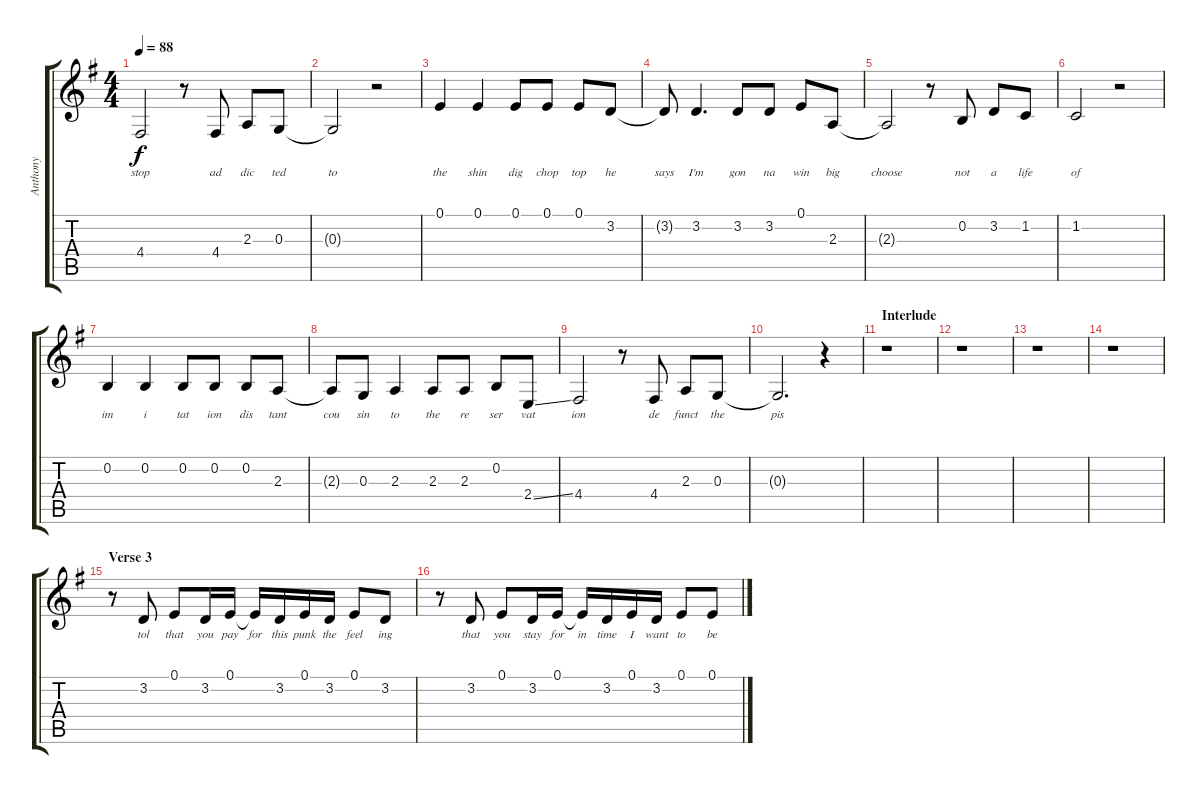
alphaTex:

\track ("Anthony" "Anthony") {instrument clarinet}
\staff {score tabs}
\tuning (E4 B3 G3 D3 A2 E2) {hide}
\ts (4 4)
\tempo 88
\clef g2
\ks g
4.4.2{lyrics (0 "stop") lyrics (1 "") lyrics (2 "") lyrics (3 "") lyrics (4 "") dy f} r.8 4.4.8{lyrics (0 "ad") lyrics (1 "") lyrics (2 "") lyrics (3 "") lyrics (4 "")} 2.3.8{lyrics (0 "dic") lyrics (1 "") lyrics (2 "") lyrics (3 "") lyrics (4 "")} 0.3.8{lyrics (0 "ted") lyrics (1 "") lyrics (2 "") lyrics (3 "") lyrics (4 "")} |
0.3{t}.2{lyrics (0 "to") lyrics (1 "") lyrics (2 "") lyrics (3 "") lyrics (4 "")} r.2 |
0.1.4{lyrics (0 "the") lyrics (1 "") lyrics (2 "") lyrics (3 "") lyrics (4 "")} 0.1.4{lyrics (0 "shin") lyrics (1 "") lyrics (2 "") lyrics (3 "") lyrics (4 "")} 0.1.8{lyrics (0 "dig") lyrics (1 "") lyrics (2 "") lyrics (3 "") lyrics (4 "")} 0.1.8{lyrics (0 "chop") lyrics (1 "") lyrics (2 "") lyrics (3 "") lyrics (4 "")} 0.1.8{lyrics (0 "top") lyrics (1 "") lyrics (2 "") lyrics (3 "") lyrics (4 "")} 3.2.8{lyrics (0 "he") lyrics (1 "") lyrics (2 "") lyrics (3 "") lyrics (4 "")} |
3.2{t}.8{lyrics (0 "says") lyrics (1 "") lyrics (2 "") lyrics (3 "") lyrics (4 "")} 3.2.4{d lyrics (0 "I'm") lyrics (1 "") lyrics (2 "") lyrics (3 "") lyrics (4 "")} 3.2.8{lyrics (0 "gon") lyrics (1 "") lyrics (2 "") lyrics (3 "") lyrics (4 "")} 3.2.8{lyrics (0 "na") lyrics (1 "") lyrics (2 "") lyrics (3 "") lyrics (4 "")} 0.1.8{lyrics (0 "win") lyrics (1 "") lyrics (2 "") lyrics (3 "") lyrics (4 "")} 2.3.8{lyrics (0 "big") lyrics (1 "") lyrics (2 "") lyrics (3 "") lyrics (4 "")} |
2.3{t}.2{lyrics (0 "choose") lyrics (1 "") lyrics (2 "") lyrics (3 "") lyrics (4 "")} r.8 0.2.8{lyrics (0 "not") lyrics (1 "") lyrics (2 "") lyrics (3 "") lyrics (4 "")} 3.2.8{lyrics (0 "a") lyrics (1 "") lyrics (2 "") lyrics (3 "") lyrics (4 "")} 1.2.8{lyrics (0 "life") lyrics (1 "") lyrics (2 "") lyrics (3 "") lyrics (4 "")} |
1.2.2{lyrics (0 "of") lyrics (1 "") lyrics (2 "") lyrics (3 "") lyrics (4 "")} r.2 |
0.2.4{lyrics (0 "im") lyrics (1 "") lyrics (2 "") lyrics (3 "") lyrics (4 "")} 0.2.4{lyrics (0 "i") lyrics (1 "") lyrics (2 "") lyrics (3 "") lyrics (4 "")} 0.2.8{lyrics (0 "tat") lyrics (1 "") lyrics (2 "") lyrics (3 "") lyrics (4 "")} 0.2.8{lyrics (0 "ion") lyrics (1 "") lyrics (2 "") lyrics (3 "") lyrics (4 "")} 0.2.8{lyrics (0 "dis") lyrics (1 "") lyrics (2 "") lyrics (3 "") lyrics (4 "")} 2.3.8{lyrics (0 "tant") lyrics (1 "") lyrics (2 "") lyrics (3 "") lyrics (4 "")} |
2.3{t}.8{lyrics (0 "cou") lyrics (1 "") lyrics (2 "") lyrics (3 "") lyrics (4 "")} 0.3.8{lyrics (0 "sin") lyrics (1 "") lyrics (2 "") lyrics (3 "") lyrics (4 "")} 2.3.4{lyrics (0 "to") lyrics (1 "") lyrics (2 "") lyrics (3 "") lyrics (4 "")} 2.3.8{lyrics (0 "the") lyrics (1 "") lyrics (2 "") lyrics (3 "") lyrics (4 "")} 2.3.8{lyrics (0 "re") lyrics (1 "") lyrics (2 "") lyrics (3 "") lyrics (4 "")} 0.2.8{lyrics (0 "ser") lyrics (1 "") lyrics (2 "") lyrics (3 "") lyrics (4 "")} 2.4{ss}.8{lyrics (0 "vat") lyrics (1 "") lyrics (2 "") lyrics (3 "") lyrics (4 "")} |
4.4.2{lyrics (0 "ion") lyrics (1 "") lyrics (2 "") lyrics (3 "") lyrics (4 "")} r.8 4.4.8{lyrics (0 "de") lyrics (1 "") lyrics (2 "") lyrics (3 "") lyrics (4 "")} 2.3.8{lyrics (0 "funct") lyrics (1 "") lyrics (2 "") lyrics (3 "") lyrics (4 "")} 0.3.8{lyrics (0 "the") lyrics (1 "") lyrics (2 "") lyrics (3 "") lyrics (4 "")} |
0.3{t}.2{d lyrics (0 "pis") lyrics (1 "") lyrics (2 "") lyrics (3 "") lyrics (4 "")} r.4 |
\section ("" "Interlude")
r.1 |
r.1 |
r.1 |
r.1 |
\section ("" "Verse 3")
r.8 3.2.8{lyrics (0 "tol") lyrics (1 "") lyrics (2 "") lyrics (3 "") lyrics (4 "")} 0.1.8{lyrics (0 "that") lyrics (1 "") lyrics (2 "") lyrics (3 "") lyrics (4 "")} 3.2.16{lyrics (0 "you") lyrics (1 "") lyrics (2 "") lyrics (3 "") lyrics (4 "")} 0.1.16{lyrics (0 "pay") lyrics (1 "") lyrics (2 "") lyrics (3 "") lyrics (4 "")} 0.1{t}.16{lyrics (0 "for") lyrics (1 "") lyrics (2 "") lyrics (3 "") lyrics (4 "")} 3.2.16{lyrics (0 "this") lyrics (1 "") lyrics (2 "") lyrics (3 "") lyrics (4 "")} 0.1.16{lyrics (0 "punk") lyrics (1 "") lyrics (2 "") lyrics (3 "") lyrics (4 "")} 3.2.16{lyrics (0 "the") lyrics (1 "") lyrics (2 "") lyrics (3 "") lyrics (4 "")} 0.1.8{lyrics (0 "feel") lyrics (1 "") lyrics (2 "") lyrics (3 "") lyrics (4 "")} 3.2.8{lyrics (0 "ing") lyrics (1 "") lyrics (2 "") lyrics (3 "") lyrics (4 "")} |
r.8 3.2.8{lyrics (0 "that") lyrics (1 "") lyrics (2 "") lyrics (3 "") lyrics (4 "")} 0.1.8{lyrics (0 "you") lyrics (1 "") lyrics (2 "") lyrics (3 "") lyrics (4 "")} 3.2.16{lyrics (0 "stay") lyrics (1 "") lyrics (2 "") lyrics (3 "") lyrics (4 "")} 0.1.16{lyrics (0 "for") lyrics (1 "") lyrics (2 "") lyrics (3 "") lyrics (4 "")} 0.1{t}.16{lyrics (0 "in") lyrics (1 "") lyrics (2 "") lyrics (3 "") lyrics (4 "")} 3.2.16{lyrics (0 "time") lyrics (1 "") lyrics (2 "") lyrics (3 "") lyrics (4 "")} 0.1.16{lyrics (0 "I") lyrics (1 "") lyrics (2 "") lyrics (3 "") lyrics (4 "")} 3.2.16{lyrics (0 "want") lyrics (1 "") lyrics (2 "") lyrics (3 "") lyrics (4 "")} 0.1.8{lyrics (0 "to") lyrics (1 "") lyrics (2 "") lyrics (3 "") lyrics (4 "")} 0.1.8{lyrics (0 "be") lyrics (1 "") lyrics (2 "") lyrics (3 "") lyrics (4 "")}
